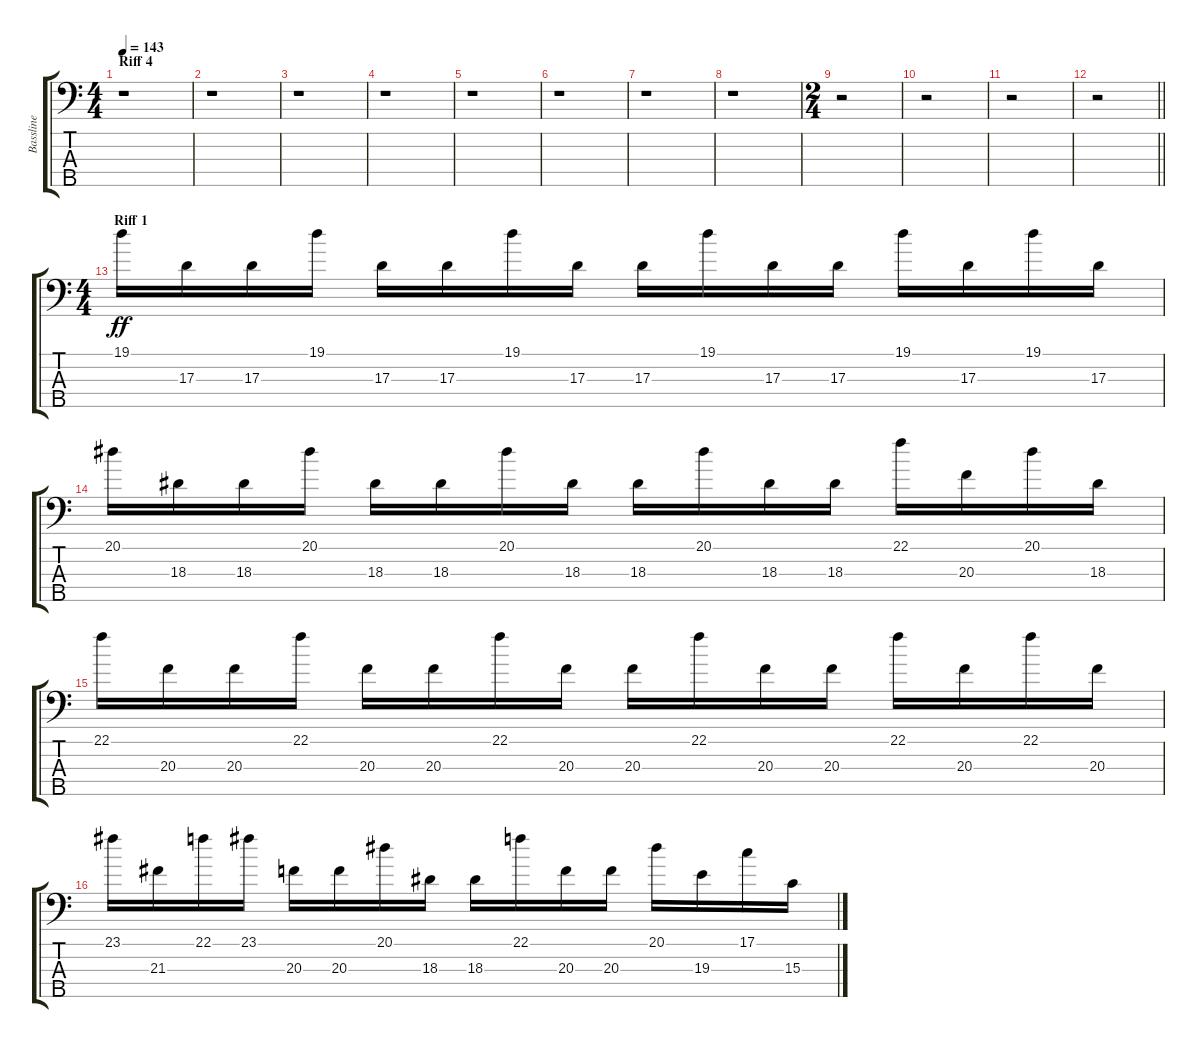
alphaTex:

\track ("Bassline" "Bassline") {instrument electricbassfinger}
\staff {score tabs}
\tuning (G2 D2 A1 E1 B0) {hide}
\ts (4 4)
\section ("" "Riff 4")
\tempo 143
\clef f4
\ks c
r.1{dy ff} |
r.1 |
r.1 |
r.1 |
r.1 |
r.1 |
r.1 |
r.1 |
\ts (2 4)
r.2 |
r.2 |
r.2 |
\barLineRight lightlight
r.2 |
\ts (4 4)
\section ("" "Riff 1")
19.1.16 17.3.16 17.3.16 19.1.16 17.3.16 17.3.16 19.1.16 17.3.16 17.3.16 19.1.16 17.3.16 17.3.16 19.1.16 17.3.16 19.1.16 17.3.16 |
20.1.16 18.3.16 18.3.16 20.1.16 18.3.16 18.3.16 20.1.16 18.3.16 18.3.16 20.1.16 18.3.16 18.3.16 22.1.16 20.3.16 20.1.16 18.3.16 |
22.1.16 20.3.16 20.3.16 22.1.16 20.3.16 20.3.16 22.1.16 20.3.16 20.3.16 22.1.16 20.3.16 20.3.16 22.1.16 20.3.16 22.1.16 20.3.16 |
23.1.16 21.3.16 22.1.16 23.1.16 20.3.16 20.3.16 20.1.16 18.3.16 18.3.16 22.1.16 20.3.16 20.3.16 20.1.16 19.3.16 17.1.16 15.3.16
